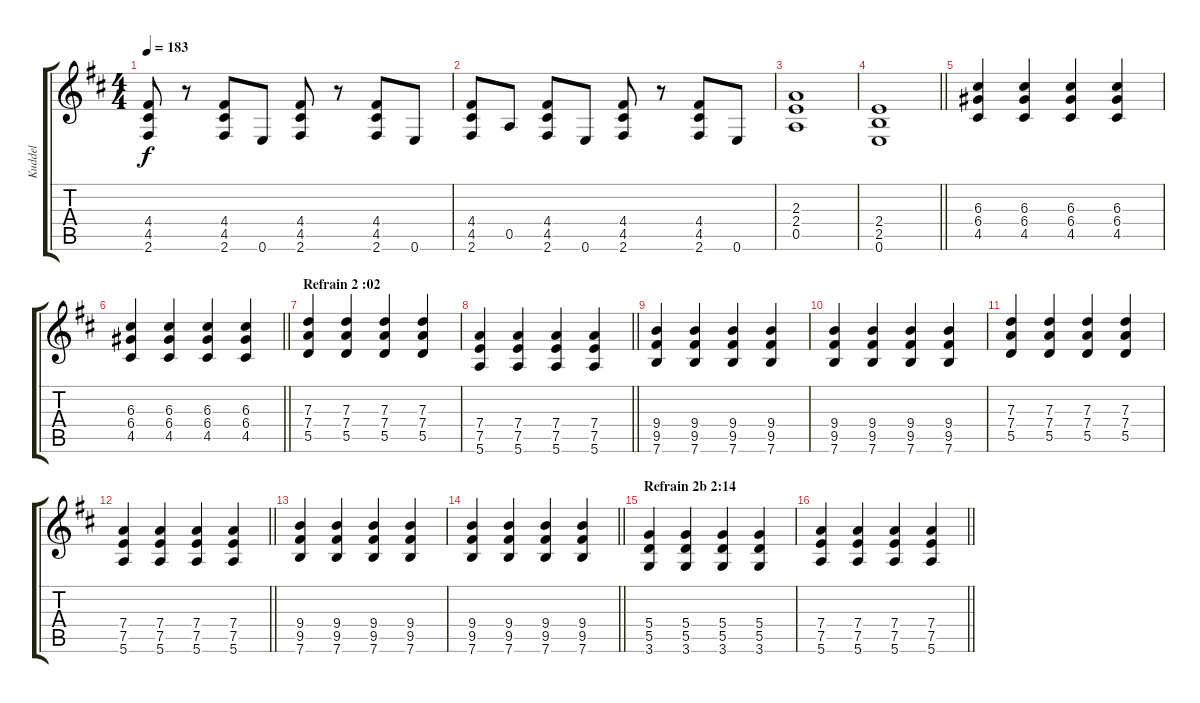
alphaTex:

\track ("Kuddel" "Kuddel") {instrument distortionguitar}
\staff {score tabs}
\tuning (E4 B3 G3 D3 A2 E2) {hide}
\ts (4 4)
\tempo 183
\clef g2
\ks d
(4.4 4.5 2.6).8{dy f} r.8 (4.4 4.5 2.6).8 0.6.8 (4.4 4.5 2.6).8 r.8 (4.4 4.5 2.6).8 0.6.8 |
(4.4 4.5 2.6).8 0.5.8 (4.4 4.5 2.6).8 0.6.8 (4.4 4.5 2.6).8 r.8 (4.4 4.5 2.6).8 0.6.8 |
(2.3 2.4 0.5).1 |
\barLineRight lightlight
(2.4 2.5 0.6).1 |
(6.3 6.4 4.5).4 (6.3 6.4 4.5).4 (6.3 6.4 4.5).4 (6.3 6.4 4.5).4 |
\barLineRight lightlight
(6.3 6.4 4.5).4 (6.3 6.4 4.5).4 (6.3 6.4 4.5).4 (6.3 6.4 4.5).4 |
\section ("" "Refrain 2 :02")
(7.3 7.4 5.5).4 (7.3 7.4 5.5).4 (7.3 7.4 5.5).4 (7.3 7.4 5.5).4 |
\barLineRight lightlight
(7.4 7.5 5.6).4 (7.4 7.5 5.6).4 (7.4 7.5 5.6).4 (7.4 7.5 5.6).4 |
(9.4 9.5 7.6).4 (9.4 9.5 7.6).4 (9.4 9.5 7.6).4 (9.4 9.5 7.6).4 |
(9.4 9.5 7.6).4 (9.4 9.5 7.6).4 (9.4 9.5 7.6).4 (9.4 9.5 7.6).4 |
(7.3 7.4 5.5).4 (7.3 7.4 5.5).4 (7.3 7.4 5.5).4 (7.3 7.4 5.5).4 |
\barLineRight lightlight
(7.4 7.5 5.6).4 (7.4 7.5 5.6).4 (7.4 7.5 5.6).4 (7.4 7.5 5.6).4 |
(9.4 9.5 7.6).4 (9.4 9.5 7.6).4 (9.4 9.5 7.6).4 (9.4 9.5 7.6).4 |
\barLineRight lightlight
(9.4 9.5 7.6).4 (9.4 9.5 7.6).4 (9.4 9.5 7.6).4 (9.4 9.5 7.6).4 |
\section ("" "Refrain 2b 2:14")
(5.4 5.5 3.6).4 (5.4 5.5 3.6).4 (5.4 5.5 3.6).4 (5.4 5.5 3.6).4 |
\barLineRight lightlight
(7.4 7.5 5.6).4 (7.4 7.5 5.6).4 (7.4 7.5 5.6).4 (7.4 7.5 5.6).4
